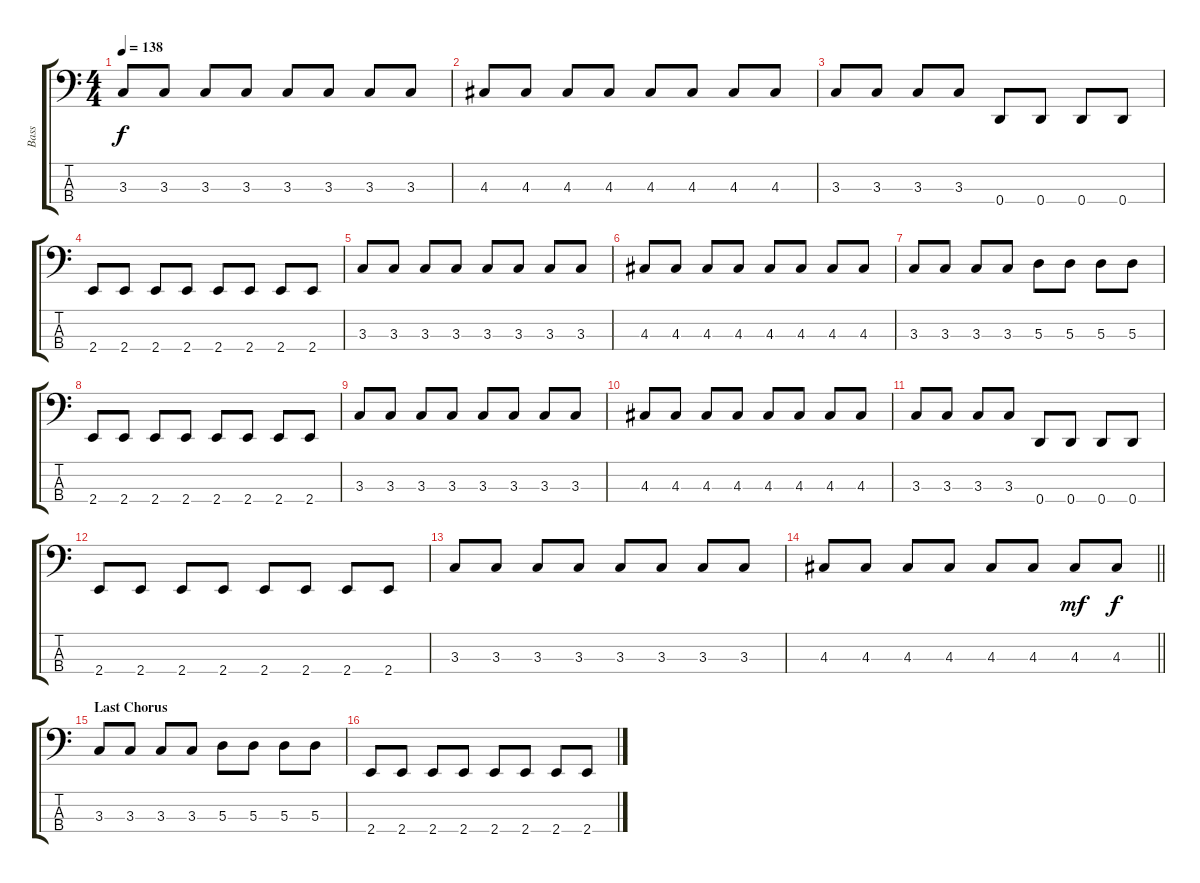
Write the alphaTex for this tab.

\track ("Bass" "Bass") {instrument electricbasspick}
\staff {score tabs}
\tuning (G2 D2 A1 D1) {hide}
\ts (4 4)
\tempo 138
\clef f4
\ks c
3.3.8{dy f} 3.3.8 3.3.8 3.3.8 3.3.8 3.3.8 3.3.8 3.3.8 |
4.3.8 4.3.8 4.3.8 4.3.8 4.3.8 4.3.8 4.3.8 4.3.8 |
3.3.8 3.3.8 3.3.8 3.3.8 0.4.8 0.4.8 0.4.8 0.4.8 |
2.4.8 2.4.8 2.4.8 2.4.8 2.4.8 2.4.8 2.4.8 2.4.8 |
3.3.8 3.3.8 3.3.8 3.3.8 3.3.8 3.3.8 3.3.8 3.3.8 |
4.3.8 4.3.8 4.3.8 4.3.8 4.3.8 4.3.8 4.3.8 4.3.8 |
3.3.8 3.3.8 3.3.8 3.3.8 5.3.8 5.3.8 5.3.8 5.3.8 |
2.4.8 2.4.8 2.4.8 2.4.8 2.4.8 2.4.8 2.4.8 2.4.8 |
3.3.8 3.3.8 3.3.8 3.3.8 3.3.8 3.3.8 3.3.8 3.3.8 |
4.3.8 4.3.8 4.3.8 4.3.8 4.3.8 4.3.8 4.3.8 4.3.8 |
3.3.8 3.3.8 3.3.8 3.3.8 0.4.8 0.4.8 0.4.8 0.4.8 |
2.4.8 2.4.8 2.4.8 2.4.8 2.4.8 2.4.8 2.4.8 2.4.8 |
3.3.8 3.3.8 3.3.8 3.3.8 3.3.8 3.3.8 3.3.8 3.3.8 |
\barLineRight lightlight
4.3.8 4.3.8 4.3.8 4.3.8 4.3.8 4.3.8 4.3.8{dy mf} 4.3.8{dy f} |
\section ("" "Last Chorus")
3.3.8 3.3.8 3.3.8 3.3.8 5.3.8 5.3.8 5.3.8 5.3.8 |
2.4.8 2.4.8 2.4.8 2.4.8 2.4.8 2.4.8 2.4.8 2.4.8
